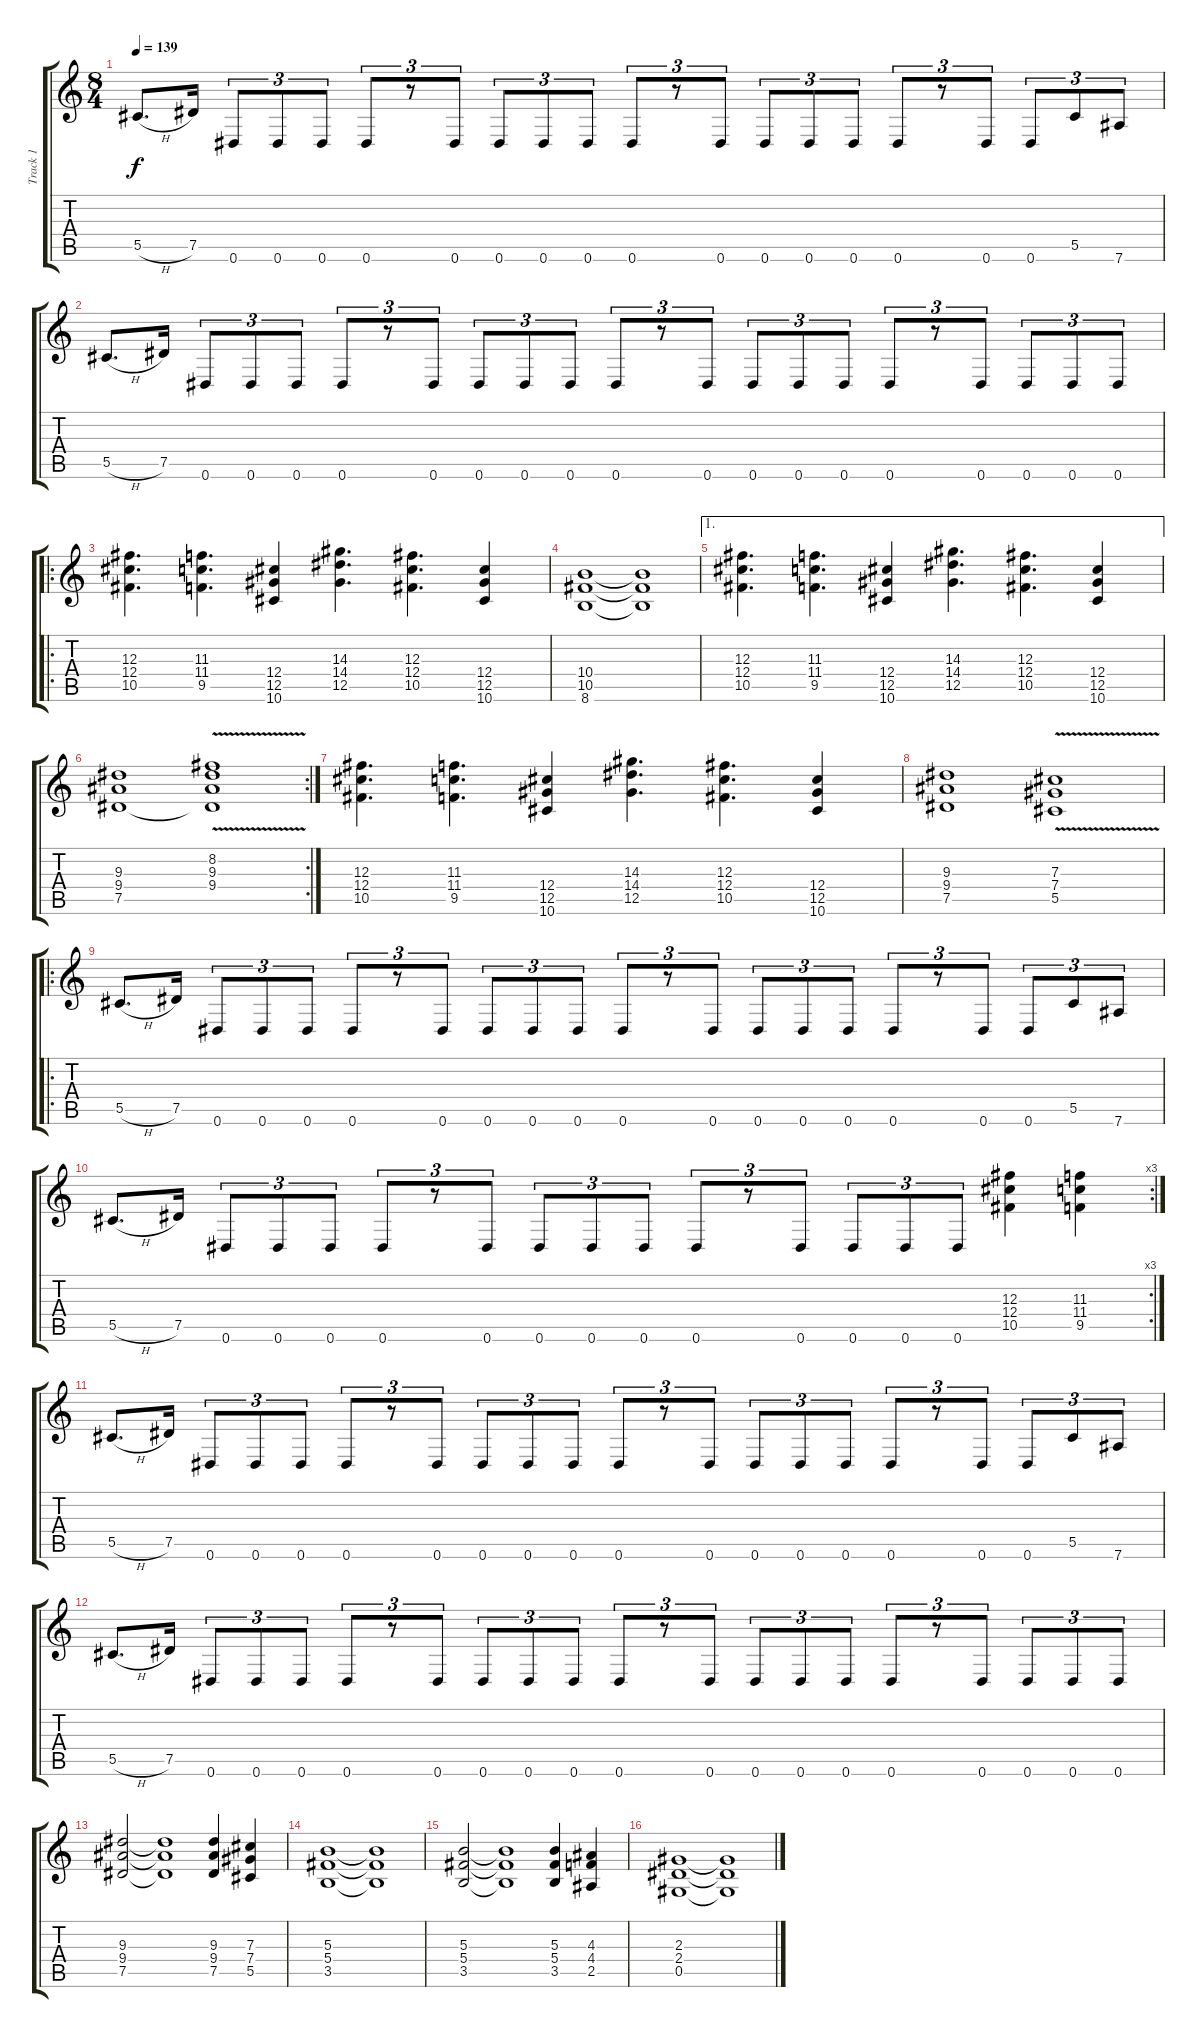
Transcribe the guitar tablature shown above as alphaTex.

\track ("Track 1" "Track 1") {instrument distortionguitar}
\staff {score tabs}
\tuning (Eb4 Bb3 Gb3 Db3 Ab2 Eb2) {hide}
\ts (8 4)
\tempo 139
\clef g2
\ks c
5.5{h}.8{d dy f} 7.5.16 0.6.8{tu (3 2)} 0.6.8{tu (3 2)} 0.6.8{tu (3 2)} 0.6.8{tu (3 2)} r.8{tu (3 2)} 0.6.8{tu (3 2)} 0.6.8{tu (3 2)} 0.6.8{tu (3 2)} 0.6.8{tu (3 2)} 0.6.8{tu (3 2)} r.8{tu (3 2)} 0.6.8{tu (3 2)} 0.6.8{tu (3 2)} 0.6.8{tu (3 2)} 0.6.8{tu (3 2)} 0.6.8{tu (3 2)} r.8{tu (3 2)} 0.6.8{tu (3 2)} 0.6.8{tu (3 2)} 5.5.8{tu (3 2)} 7.6.8{tu (3 2)} |
5.5{h}.8{d} 7.5.16 0.6.8{tu (3 2)} 0.6.8{tu (3 2)} 0.6.8{tu (3 2)} 0.6.8{tu (3 2)} r.8{tu (3 2)} 0.6.8{tu (3 2)} 0.6.8{tu (3 2)} 0.6.8{tu (3 2)} 0.6.8{tu (3 2)} 0.6.8{tu (3 2)} r.8{tu (3 2)} 0.6.8{tu (3 2)} 0.6.8{tu (3 2)} 0.6.8{tu (3 2)} 0.6.8{tu (3 2)} 0.6.8{tu (3 2)} r.8{tu (3 2)} 0.6.8{tu (3 2)} 0.6.8{tu (3 2)} 0.6.8{tu (3 2)} 0.6.8{tu (3 2)} |
\ro
(12.3 12.4 10.5).4{d} (11.3 11.4 9.5).4{d} (12.4 12.5 10.6).4 (14.3 14.4 12.5).4{d} (12.3 12.4 10.5).4{d} (12.4 12.5 10.6).4 |
(10.4 10.5 8.6).1 (10.4{t} 10.5{t} 8.6{t}).1 |
\ae 1
(12.3 12.4 10.5).4{d} (11.3 11.4 9.5).4{d} (12.4 12.5 10.6).4 (14.3 14.4 12.5).4{d} (12.3 12.4 10.5).4{d} (12.4 12.5 10.6).4 |
\rc 2
(9.3 9.4 7.5).1 (8.2 9.3 9.4{v} 7.5{t}).1 |
(12.3 12.4 10.5).4{d} (11.3 11.4 9.5).4{d} (12.4 12.5 10.6).4 (14.3 14.4 12.5).4{d} (12.3 12.4 10.5).4{d} (12.4 12.5 10.6).4 |
(9.3 9.4 7.5).1 (7.3 7.4{v} 5.5).1 |
\ro
5.5{h}.8{d} 7.5.16 0.6.8{tu (3 2)} 0.6.8{tu (3 2)} 0.6.8{tu (3 2)} 0.6.8{tu (3 2)} r.8{tu (3 2)} 0.6.8{tu (3 2)} 0.6.8{tu (3 2)} 0.6.8{tu (3 2)} 0.6.8{tu (3 2)} 0.6.8{tu (3 2)} r.8{tu (3 2)} 0.6.8{tu (3 2)} 0.6.8{tu (3 2)} 0.6.8{tu (3 2)} 0.6.8{tu (3 2)} 0.6.8{tu (3 2)} r.8{tu (3 2)} 0.6.8{tu (3 2)} 0.6.8{tu (3 2)} 5.5.8{tu (3 2)} 7.6.8{tu (3 2)} |
\rc 3
5.5{h}.8{d} 7.5.16 0.6.8{tu (3 2)} 0.6.8{tu (3 2)} 0.6.8{tu (3 2)} 0.6.8{tu (3 2)} r.8{tu (3 2)} 0.6.8{tu (3 2)} 0.6.8{tu (3 2)} 0.6.8{tu (3 2)} 0.6.8{tu (3 2)} 0.6.8{tu (3 2)} r.8{tu (3 2)} 0.6.8{tu (3 2)} 0.6.8{tu (3 2)} 0.6.8{tu (3 2)} 0.6.8{tu (3 2)} (12.3 12.4 10.5).4 (11.3 11.4 9.5).4 |
5.5{h}.8{d} 7.5.16 0.6.8{tu (3 2)} 0.6.8{tu (3 2)} 0.6.8{tu (3 2)} 0.6.8{tu (3 2)} r.8{tu (3 2)} 0.6.8{tu (3 2)} 0.6.8{tu (3 2)} 0.6.8{tu (3 2)} 0.6.8{tu (3 2)} 0.6.8{tu (3 2)} r.8{tu (3 2)} 0.6.8{tu (3 2)} 0.6.8{tu (3 2)} 0.6.8{tu (3 2)} 0.6.8{tu (3 2)} 0.6.8{tu (3 2)} r.8{tu (3 2)} 0.6.8{tu (3 2)} 0.6.8{tu (3 2)} 5.5.8{tu (3 2)} 7.6.8{tu (3 2)} |
5.5{h}.8{d} 7.5.16 0.6.8{tu (3 2)} 0.6.8{tu (3 2)} 0.6.8{tu (3 2)} 0.6.8{tu (3 2)} r.8{tu (3 2)} 0.6.8{tu (3 2)} 0.6.8{tu (3 2)} 0.6.8{tu (3 2)} 0.6.8{tu (3 2)} 0.6.8{tu (3 2)} r.8{tu (3 2)} 0.6.8{tu (3 2)} 0.6.8{tu (3 2)} 0.6.8{tu (3 2)} 0.6.8{tu (3 2)} 0.6.8{tu (3 2)} r.8{tu (3 2)} 0.6.8{tu (3 2)} 0.6.8{tu (3 2)} 0.6.8{tu (3 2)} 0.6.8{tu (3 2)} |
(9.3 9.4 7.5).2 (9.3{t} 9.4{t} 7.5{t}).1 (9.3 9.4 7.5).4 (7.3 7.4 5.5).4 |
(5.3 5.4 3.5).1 (5.3{t} 5.4{t} 3.5{t}).1 |
(5.3 5.4 3.5).2 (5.3{t} 5.4{t} 3.5{t}).1 (5.3 5.4 3.5).4 (4.3 4.4 2.5).4 |
(2.3 2.4 0.5).1 (2.3{t} 2.4{t} 0.5{t}).1
